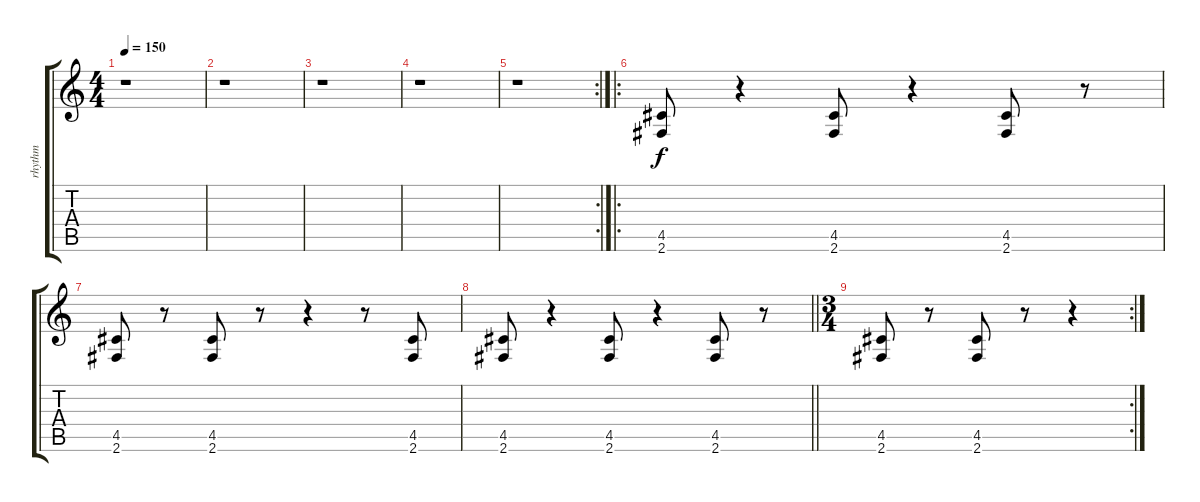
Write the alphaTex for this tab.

\track ("rhythm" "rhythm") {instrument distortionguitar}
\staff {score tabs}
\tuning (E4 B3 G3 D3 A2 E2) {hide}
\ts (4 4)
\tempo 150
\clef g2
\ks c
r.1{dy f} |
r.1 |
r.1 |
r.1 |
\rc 2
r.1 |
\ro
(4.5 2.6).8 r.4 (4.5 2.6).8 r.4 (4.5 2.6).8 r.8 |
(4.5 2.6).8 r.8 (4.5 2.6).8 r.8 r.4 r.8 (4.5 2.6).8 |
\barLineRight lightlight
(4.5 2.6).8 r.4 (4.5 2.6).8 r.4 (4.5 2.6).8 r.8 |
\rc 2
\ts (3 4)
(4.5 2.6).8 r.8 (4.5 2.6).8 r.8 r.4
